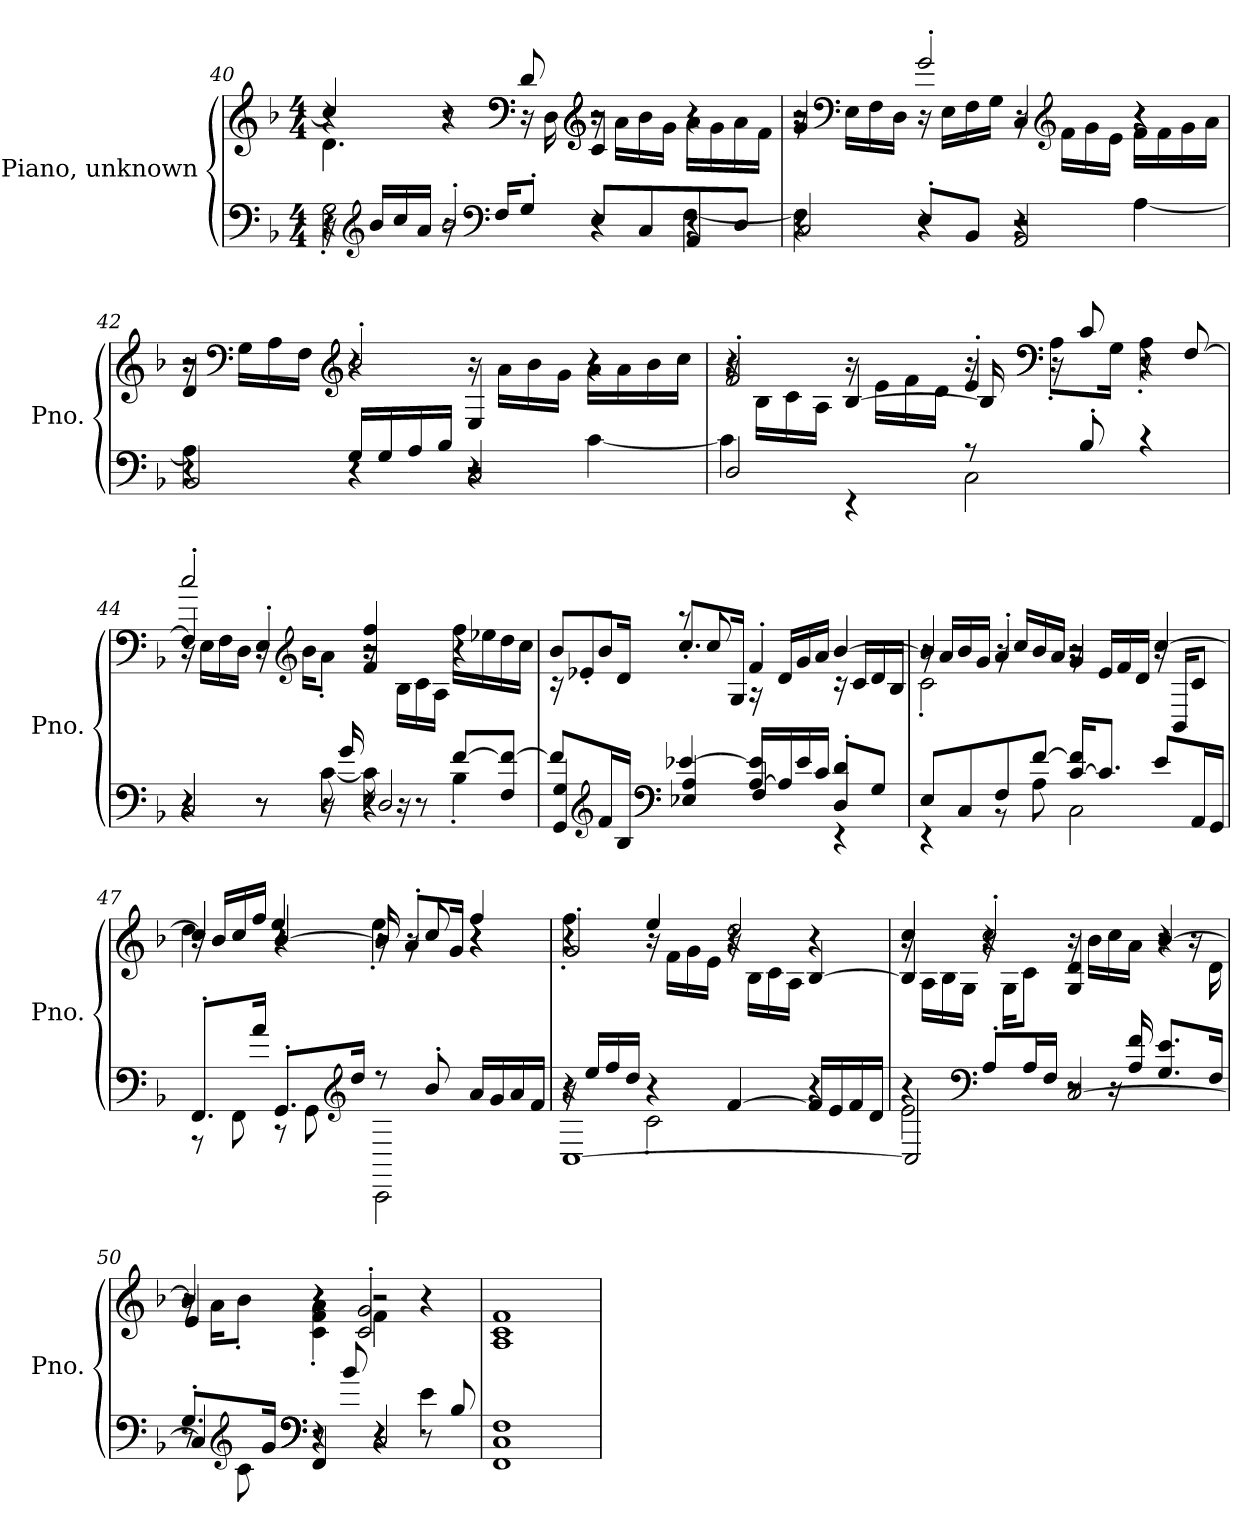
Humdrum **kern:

**kern	**kern
*part1	*part1
*staff2	*staff1
*I"Piano, unknown	*
*I'Pno.	*
!!LO:LB:g=z
*clefF4	*clefG2
*k[b-]	*k[b-]
*M4/4	*M4/4
=40	=40
*^	*^
*	*^	*	*^
16r	2G'\	4r	4cc/]	4.d\	4r
*clefG2	*	*	*	*	*
16b-/LL	.	.	.	.	.
16cc/	.	.	.	.	.
16a/JJ	.	.	.	.	.
16r	.	2b-'/	4r	.	8r
*clefF4	*	*	*	*	*
16F/KL	.	.	.	.	.
*	*	*	*clefF4	*	*
8G'/J	.	.	.	16r	8d/
.	.	.	.	16D\	.
*	*	*	*clefG2	*	*
8E/L	4r	.	2r	16r	4c/
.	.	.	.	16a\LL	.
8C/	.	.	.	16b-\	.
.	.	.	.	16g\JJ	.
8AA/	[4F\	4r	.	16a\LL	4r
.	.	.	.	16g\	.
8D/J	.	.	.	16a\	.
.	.	.	.	16f\JJ	.
=41	=41	=41	=41	=41	=41
4r	4F\]	2C/	4g/	16r	2r
*	*	*	*clefF4	*	*
.	.	.	.	16E\LL	.
.	.	.	.	16F\	.
.	.	.	.	16D\JJ	.
8E'/L	4r	.	2g'/	16r	.
.	.	.	.	16E\LL	.
8BB-/J	.	.	.	16F\	.
.	.	.	.	16G\JJ	.
2r	4r	2AA/	.	16r	4C/
*	*	*	*clefG2	*	*
.	.	.	.	16f\LL	.
.	.	.	.	16g\	.
.	.	.	.	16e\JJ	.
.	[4A\	.	4r	16f\LL	4r
.	.	.	.	16f\	.
.	.	.	.	16g\	.
.	.	.	.	16a\JJ	.
!!LO:LB:g=z	!!	!!
=42	=42	=42	=42	=42	=42
4r	4A\]	2BB-/	4d/	16r	2r
*	*	*	*clefF4	*	*
.	.	.	.	16G\LL	.
.	.	.	.	16A\	.
.	.	.	.	16F\JJ	.
*	*	*	*clefG2	*	*
16G/LL	4r	.	2b-'/	4r	.
16G/	.	.	.	.	.
16A/	.	.	.	.	.
16B-/JJ	.	.	.	.	.
2r	4r	2C/	.	16r	4E/
.	.	.	.	16a\LL	.
.	.	.	.	16b-\	.
.	.	.	.	16g\JJ	.
.	[4c\	.	4r	16a\LL	4r
.	.	.	.	16a\	.
.	.	.	.	16b-\	.
.	.	.	.	16cc\JJ	.
*	*v	*v	*	*	*
=43	=43	=43	=43	=43
2D/	4c\]	2f'/	16r	4r
.	.	.	16B-\LL	.
.	.	.	16c\	.
.	.	.	16A\JJ	.
.	4r	.	16r	[4B-/
.	.	.	16e\LL	.
.	.	.	16f\	.
.	.	.	16d\JJ	.
8r	2C\	4e'/	16r	16B-/]
*	*	*clefF4	*	*
.	.	.	8A'\L	16r
8B-'/	.	.	.	8c/
.	.	.	16G\Jk	.
4r	.	4r	4A'\	8r
.	.	.	.	[8F/
!!LO:LB:g=z	!!	!!
=44	=44	=44	=44	=44
*	*^	*	*	*
4r	4r	2C/	2cc'/	16r	4F/]
.	.	.	.	16E\LL	.
.	.	.	.	16F\	.
.	.	.	.	16D\JJ	.
8r	8r	.	.	16r	4E'/
*	*	*	*clefG2	*	*
.	.	.	.	16b-\KL	.
16r	[8c\	.	.	8a'\J	.
16g/	.	.	.	.	.
4r	16c\]	2D/	4f/ 4ff/	16r	2r
.	16r	.	.	16B-\LL	.
.	8r	.	.	16c\	.
.	.	.	.	16A\JJ	.
[8f/L	4B-'\	.	4r	16ff\LL	.
.	.	.	.	16ee-X\	.
8F/ 8f/_J	.	.	.	16dd\	.
.	.	.	.	16cc\JJ	.
*	*v	*v	*	*	*
*	*	*	*v	*v
=45	=45	=45	=45
8f/L]	4GG/ 4G/	8b-/L	16r
.	.	.	8e-X'/L
*clefG2	*	*	*
16f/L	.	8b-/J	.
16B-/JJ	.	.	16d/Jk
*clefF4	*	*	*
[4e-X/	4E-X/ 4A/	8r	8.cc'/L
.	.	8cc/	.
.	.	.	16G/Jk
[16A/ 16e-/]LL	4F/	4f'/	16r
16A/]	.	.	16d/LL
16e-/	.	.	16g/
16c/JJ	.	.	16a/JJ
8D/' 8d/'L	4r	[4b-/	16r
.	.	.	16c/LL
8G/J	.	.	16d/
.	.	.	16B-/JJ
!!LO:LB:g=z
=46	=46	=46	=46
*	*	*	*^
8E/L	4r	4b-/]	2c'\	16r
.	.	.	.	16a/LL
8C/	.	.	.	16b-/
.	.	.	.	16g/JJ
8F/	8r	4a'/	.	16r
.	.	.	.	16cc/LL
[8f/J	8A\	.	.	16b-/
.	.	.	.	16a/JJ
[16c/ 16f/]KL	2C\	4g/	2r	16r
8.c/J]	.	.	.	16e/LL
.	.	.	.	16f/
.	.	.	.	16d/JJ
8e/L	.	[4cc/	.	16r
.	.	.	.	16BB-/KL
16AA/L	.	.	.	8c/J
16GG/JJ	.	.	.	.
=47	=47	=47	=47	=47
8.FF'/L	8r	4cc/]	4dd\	16r
.	.	.	.	16b-/LL
.	8FF\	.	.	16cc/
16a/Jk	.	.	.	16ff/JJ
8.GG'/L	8r	[4b-/	4r	4ee/
.	8GG\	.	.	.
*clefG2	*	*	*	*
16dd/Jk	.	.	.	.
8r	2CC\	16b-/]	4ee'\	16r
.	.	16r	.	8a'/L
8b-'/	.	8cc/	.	.
.	.	.	.	16g/Jk
16a/LL	.	4r	4r	4ff/
16g/	.	.	.	.
16a/	.	.	.	.
16f/JJ	.	.	.	.
!!LO:PB:g=z	!!	!!
=48	=48	=48	=48	=48
*	*^	*	*	*
16r	4r	[1C	4r	4ff'\	2g'/
16ee/LL	.	.	.	.	.
16ff/	.	.	.	.	.
16dd/JJ	.	.	.	.	.
4r	2c'\	.	4ee/	16r	.
.	.	.	.	16f\LL	.
.	.	.	.	16g\	.
.	.	.	.	16e\JJ	.
[4f/	.	.	2dd/	16r	4r
.	.	.	.	16B-\LL	.
.	.	.	.	16c\	.
.	.	.	.	16A\JJ	.
16f/LL]	4r	.	.	4r	[4B-/
16e/	.	.	.	.	.
16f/	.	.	.	.	.
16d/JJ	.	.	.	.	.
=49	=49	=49	=49	=49	=49
4r	2e\	2C/]	4cc/	16r	4B-/]
.	.	.	.	16A\LL	.
.	.	.	.	16B-\	.
.	.	.	.	16G\JJ	.
*clefF4	*	*	*	*	*
8A'/L	.	.	2cc'/	16r	4r
.	.	.	.	16G\KL	.
16A/L	.	.	.	8c\J	.
16F/JJ	.	.	.	.	.
8r	2r	[2C/	.	16r	4G/ 4d/
.	.	.	.	16b-\LL	.
16r	.	.	.	16cc\	.
16A/ 16f/	.	.	.	16a\JJ	.
8.G/ 8.e/L	.	.	[4b-/	8r	4r
.	.	.	.	16r	.
16F/Jk	.	.	.	16d\	.
!!LO:LB:g=z	!!	!!
=50	=50	=50	=50	=50	=50
8.G'/L	8r	4C/]	4b-/]	16r	4e/
.	.	.	.	16a\KL	.
*clefG2	*	*	*	*	*
.	8c\	.	.	8b-'\J	.
16g/Jk	.	.	.	.	.
*clefF4	*	*	*	*	*
8r	4r	4FF/	4r	4c\' 4f\' 4a\'	4r
8b-/	.	.	.	.	.
4r	4r	2C/	2r	4f\	2c/' 2g/'
8r	4e\	.	.	4r	.
8B-/	.	.	.	.	.
*v	*v	*v	*	*	*
*	*v	*v	*v
=51	=51
1FF 1C 1F	1A 1c 1f
=	=
*-	*-
